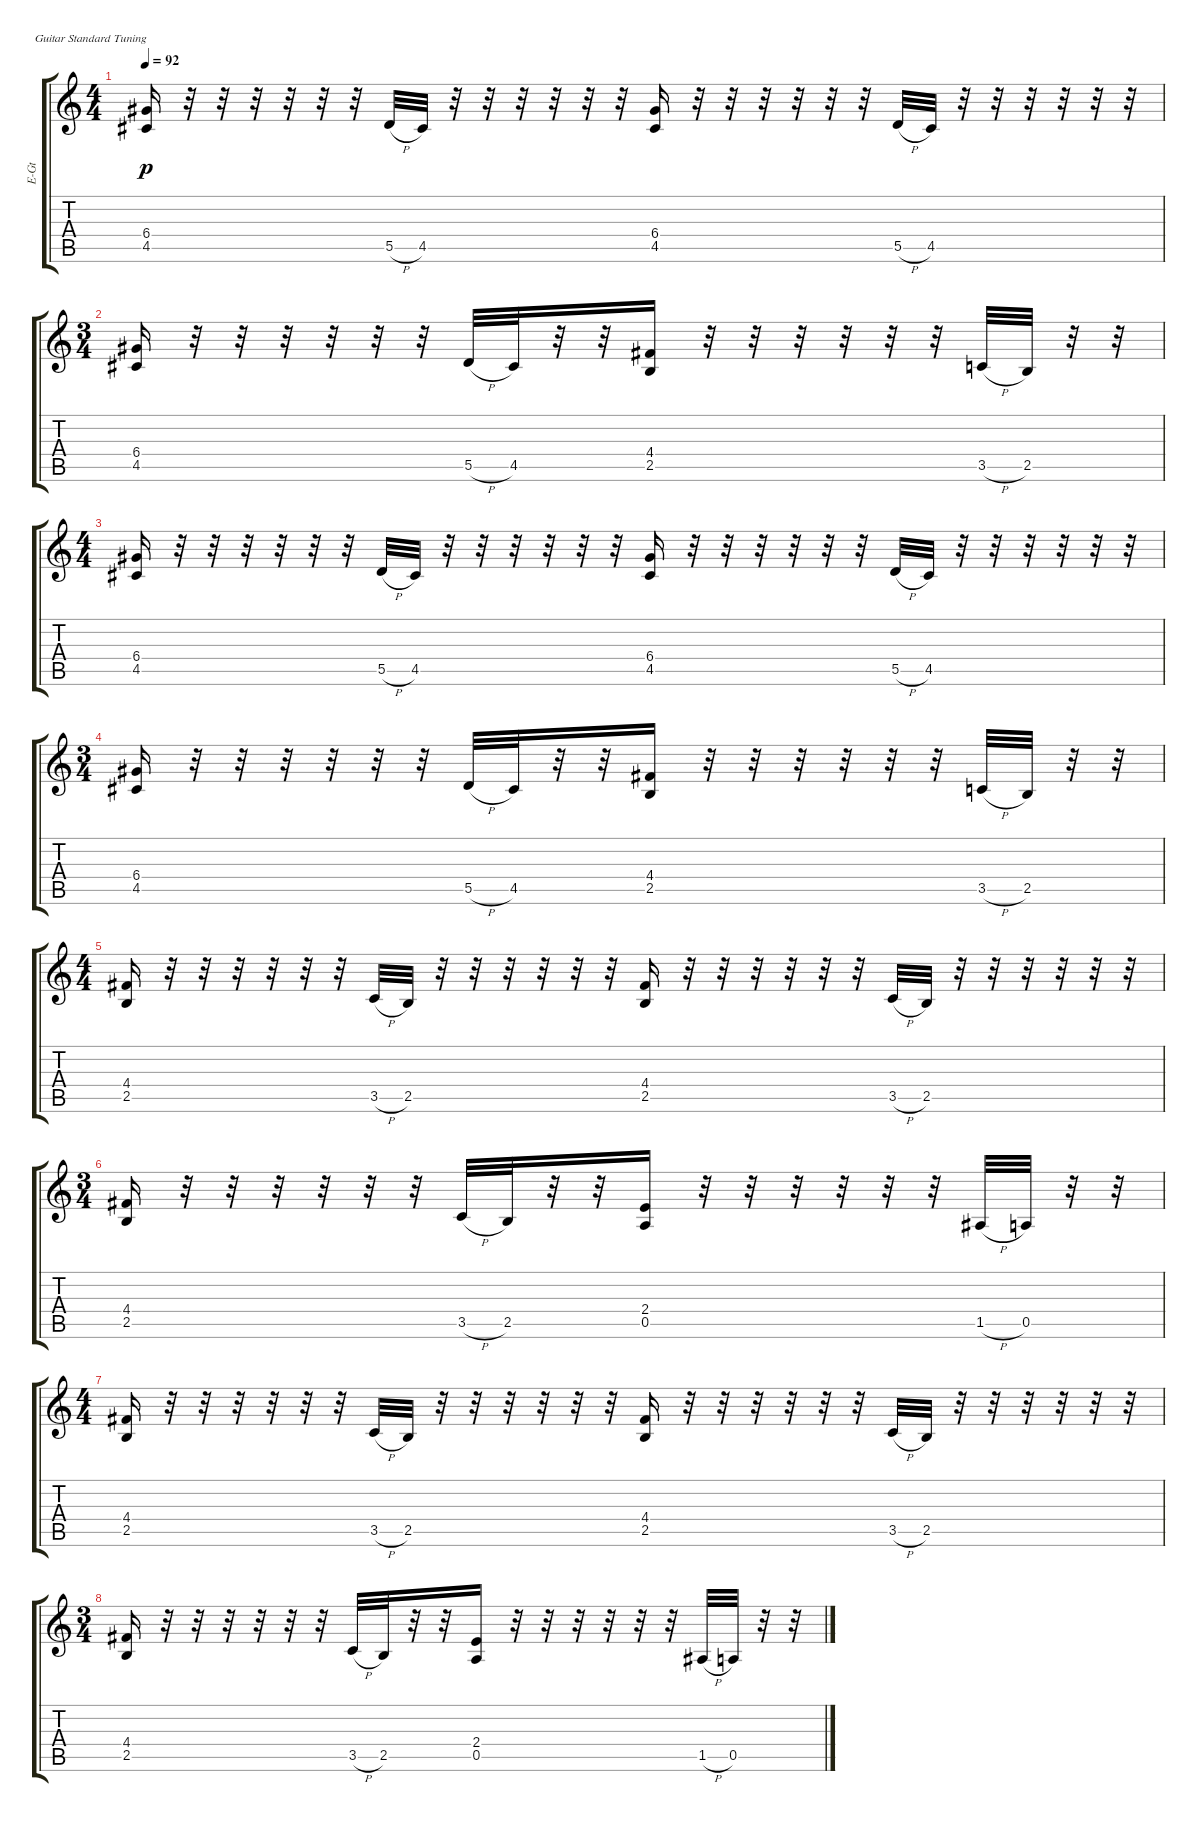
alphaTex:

\track ("Rhythm chord doubling2" "E-Gt") {instrument distortionguitar}
\staff {score tabs}
\tuning (E4 B3 G3 D3 A2 E2)
\ts (4 4)
\beaming (8 2 2 2 2)
\tempo 92
\clef g2
\ks c
(6.4 4.5).16{dy p} r.32 r.32 r.32 r.32 r.32 r.32 5.5{h}.32 4.5.32 r.32 r.32 r.32 r.32 r.32 r.32 (6.4 4.5).16 r.32 r.32 r.32 r.32 r.32 r.32 5.5{h}.32 4.5.32 r.32 r.32 r.32 r.32 r.32 r.32 |
\ts (3 4)
\beaming (8 2 2 2)
(6.4 4.5).16 r.32 r.32 r.32 r.32 r.32 r.32 5.5{h}.32 4.5.32 r.32 r.32 (4.4 2.5).16 r.32 r.32 r.32 r.32 r.32 r.32 3.5{h}.32 2.5.32 r.32 r.32 |
\ts (4 4)
\beaming (8 2 2 2 2)
(6.4 4.5).16 r.32 r.32 r.32 r.32 r.32 r.32 5.5{h}.32 4.5.32 r.32 r.32 r.32 r.32 r.32 r.32 (6.4 4.5).16 r.32 r.32 r.32 r.32 r.32 r.32 5.5{h}.32 4.5.32 r.32 r.32 r.32 r.32 r.32 r.32 |
\ts (3 4)
\beaming (8 2 2 2)
(6.4 4.5).16 r.32 r.32 r.32 r.32 r.32 r.32 5.5{h}.32 4.5.32 r.32 r.32 (4.4 2.5).16 r.32 r.32 r.32 r.32 r.32 r.32 3.5{h}.32 2.5.32 r.32 r.32 |
\ts (4 4)
\beaming (8 2 2 2 2)
(4.4 2.5).16 r.32 r.32 r.32 r.32 r.32 r.32 3.5{h}.32 2.5.32 r.32 r.32 r.32 r.32 r.32 r.32 (4.4 2.5).16 r.32 r.32 r.32 r.32 r.32 r.32 3.5{h}.32 2.5.32 r.32 r.32 r.32 r.32 r.32 r.32 |
\ts (3 4)
\beaming (8 2 2 2 2)
(4.4 2.5).16 r.32 r.32 r.32 r.32 r.32 r.32 3.5{h}.32 2.5.32 r.32 r.32 (2.4 0.5).16 r.32 r.32 r.32 r.32 r.32 r.32 1.5{h}.32 0.5.32 r.32 r.32 |
\ts (4 4)
\beaming (8 2 2 2 2)
(4.4 2.5).16 r.32 r.32 r.32 r.32 r.32 r.32 3.5{h}.32 2.5.32 r.32 r.32 r.32 r.32 r.32 r.32 (4.4 2.5).16 r.32 r.32 r.32 r.32 r.32 r.32 3.5{h}.32 2.5.32 r.32 r.32 r.32 r.32 r.32 r.32 |
\ts (3 4)
\beaming (8 2 2 2 2)
(4.4 2.5).16 r.32 r.32 r.32 r.32 r.32 r.32 3.5{h}.32 2.5.32 r.32 r.32 (2.4 0.5).16 r.32 r.32 r.32 r.32 r.32 r.32 1.5{h}.32 0.5.32 r.32 r.32
